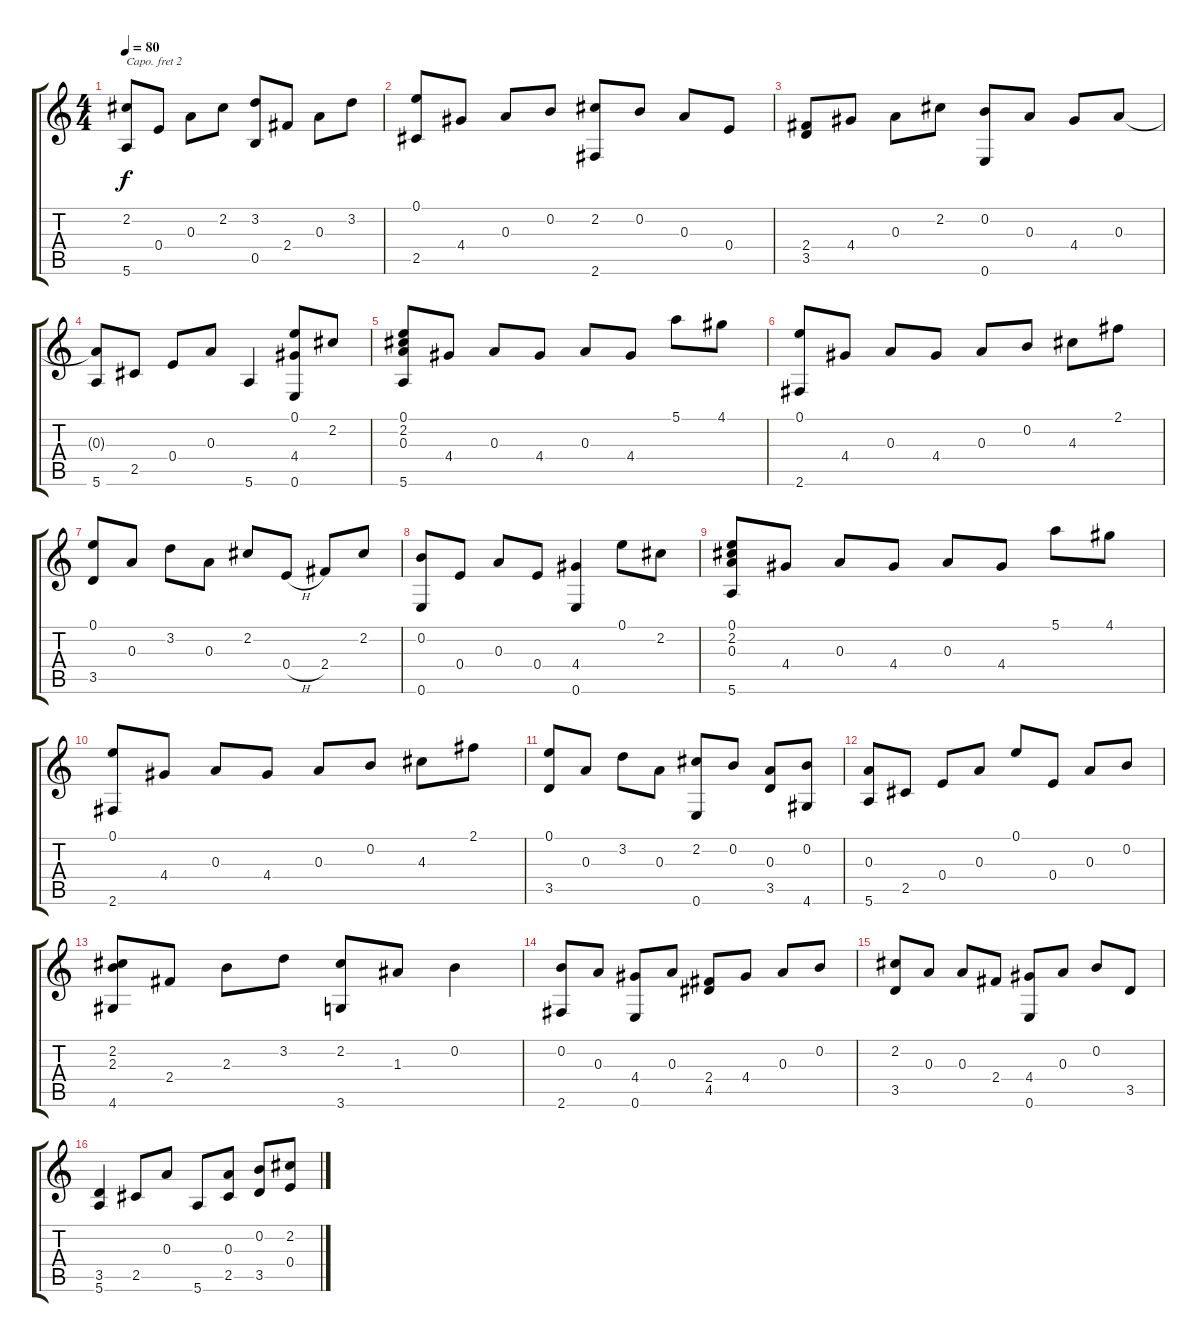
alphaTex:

\track "" {instrument acousticguitarnylon}
\staff {score tabs}
\capo 2
\tuning (D4 A3 G3 D3 A2 D2) {hide}
\ts (4 4)
\tempo 80
\clef g2
\ks c
(2.2 5.6).8{dy f instrument acousticguitarnylon} 0.4.8 0.3.8 2.2.8 (3.2 0.5).8 2.4.8 0.3.8 3.2.8 |
(0.1 2.5).8 4.4.8 0.3.8 0.2.8 (2.2 2.6).8 0.2.8 0.3.8 0.4.8 |
(2.4 3.5).8 4.4.8 0.3.8 2.2.8 (0.2 0.6).8 0.3.8 4.4.8 0.3.8 |
(0.3{t} 5.6).8 2.5.8 0.4.8 0.3.8 5.6.4 (0.1 4.4 0.6).8 2.2.8 |
(0.1 2.2 0.3 5.6).8 4.4.8 0.3.8 4.4.8 0.3.8 4.4.8 5.1.8 4.1.8 |
(0.1 2.6).8 4.4.8 0.3.8 4.4.8 0.3.8 0.2.8 4.3.8 2.1.8 |
(0.1 3.5).8 0.3.8 3.2.8 0.3.8 2.2.8 0.4{h}.8 2.4.8 2.2.8 |
(0.2 0.6).8 0.4.8 0.3.8 0.4.8 (4.4 0.6).4 0.1.8 2.2.8 |
(0.1 2.2 0.3 5.6).8 4.4.8 0.3.8 4.4.8 0.3.8 4.4.8 5.1.8 4.1.8 |
(0.1 2.6).8 4.4.8 0.3.8 4.4.8 0.3.8 0.2.8 4.3.8 2.1.8 |
(0.1 3.5).8 0.3.8 3.2.8 0.3.8 (2.2 0.6).8 0.2.8 (0.3 3.5).8 (0.2 4.6).8 |
(0.3 5.6).8 2.5.8 0.4.8 0.3.8 0.1.8 0.4.8 0.3.8 0.2.8 |
(2.2 2.3 4.6).8 2.4.8 2.3.8 3.2.8 (2.2 3.6).8 1.3.8 0.2.4 |
(0.2 2.6).8 0.3.8 (4.4 0.6).8 0.3.8 (2.4 4.5).8 4.4.8 0.3.8 0.2.8 |
(2.2 3.5).8 0.3.8 0.3.8 2.4.8 (4.4 0.6).8 0.3.8 0.2.8 3.5.8 |
(3.5 5.6).4 2.5.8 0.3.8 5.6.8 (0.3 2.5).8 (0.2 3.5).8 (2.2 0.4).8
